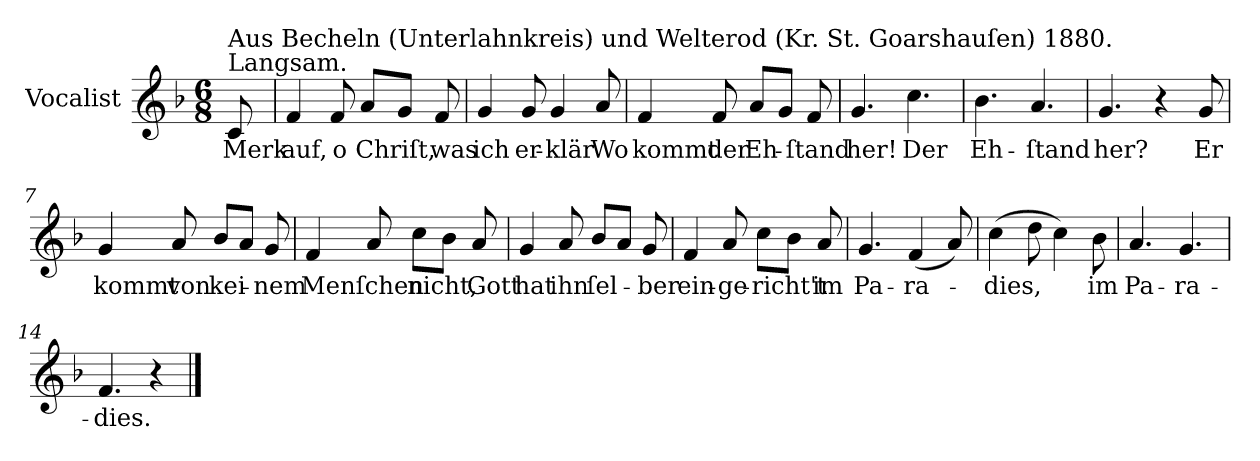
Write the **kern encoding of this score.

**kern	**text
*part1	*part1
*staff1	*staff1
*I"Vocalist	*
*k[b-]	*
*F:	*
*M6/8	*
=	=
!LO:TX:a:t=Langsam.	!
!LO:TX:a:t=Aus Becheln (Unterlahnkreis) und Welterod (Kr. St. Goarshauſen) 1880.	!
8c	Merk
=1	=1
4f	auf,
8f	o
8aL	Chriſt,
8gJ	.
8f	was
=2	=2
4g	ich
8g	er-
4g	-klär
8a	Wo
=3	=3
4f	kommt
8f	der
8aL	Eh-
8gJ	.
8f	-ſtand
=4	=4
4.g	her!
4.cc	Der
=5	=5
4.b-	Eh-
4.a	-ſtand
=6	=6
4.g	her?
4r	.
8g	Er
=7	=7
4g	kommt
8a	von
8b-L	kei-
8aJ	.
8g	-nem
=8	=8
4f	Menſchen
8a	.
8ccL	nicht,
8b-J	.
8a	Gott
=9	=9
4g	hat
8a	ihn
8b-L	ſel-
8aJ	.
8g	-ber
=10	=10
4f	ein-
8a	-ge-
8ccL	-richt't
8b-J	.
8a	im
=11	=11
4.g	Pa-
(4f	-ra-
8a)	.
=12	=12
(4cc	-dies,
8dd	.
4cc)	.
8b-	im
=13	=13
4.a	Pa-
4.g	-ra-
=14	=14
4.f	-dies.
4r	.
==	==
*-	*-
